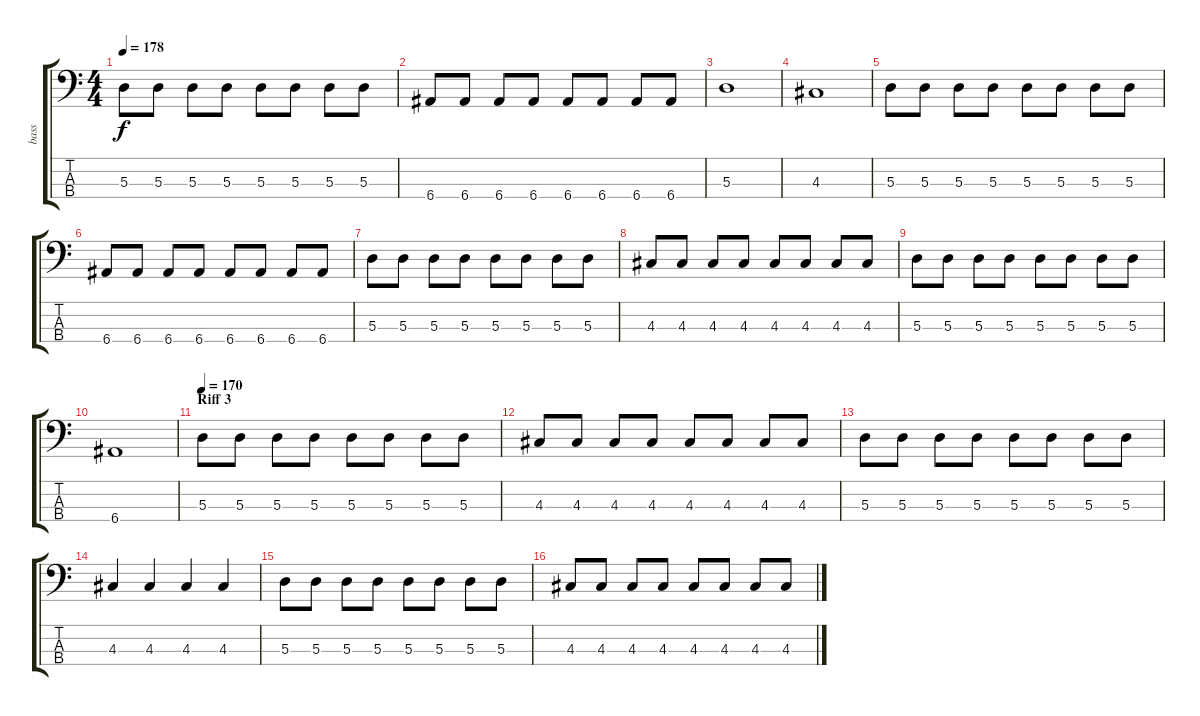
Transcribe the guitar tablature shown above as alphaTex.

\track ("bass" "bass") {instrument electricbasspick}
\staff {score tabs}
\tuning (G2 D2 A1 E1) {hide}
\ts (4 4)
\tempo 178
\clef f4
\ks c
5.3.8{dy f} 5.3.8 5.3.8 5.3.8 5.3.8 5.3.8 5.3.8 5.3.8 |
6.4.8 6.4.8 6.4.8 6.4.8 6.4.8 6.4.8 6.4.8 6.4.8 |
5.3.1 |
4.3.1 |
5.3.8 5.3.8 5.3.8 5.3.8 5.3.8 5.3.8 5.3.8 5.3.8 |
6.4.8 6.4.8 6.4.8 6.4.8 6.4.8 6.4.8 6.4.8 6.4.8 |
5.3.8 5.3.8 5.3.8 5.3.8 5.3.8 5.3.8 5.3.8 5.3.8 |
4.3.8 4.3.8 4.3.8 4.3.8 4.3.8 4.3.8 4.3.8 4.3.8 |
5.3.8 5.3.8 5.3.8 5.3.8 5.3.8 5.3.8 5.3.8 5.3.8 |
6.4.1 |
\section ("" "Riff 3")
\tempo 170
5.3.8 5.3.8 5.3.8 5.3.8 5.3.8 5.3.8 5.3.8 5.3.8 |
4.3.8 4.3.8 4.3.8 4.3.8 4.3.8 4.3.8 4.3.8 4.3.8 |
5.3.8 5.3.8 5.3.8 5.3.8 5.3.8 5.3.8 5.3.8 5.3.8 |
4.3.4 4.3.4 4.3.4 4.3.4 |
5.3.8 5.3.8 5.3.8 5.3.8 5.3.8 5.3.8 5.3.8 5.3.8 |
4.3.8 4.3.8 4.3.8 4.3.8 4.3.8 4.3.8 4.3.8 4.3.8
